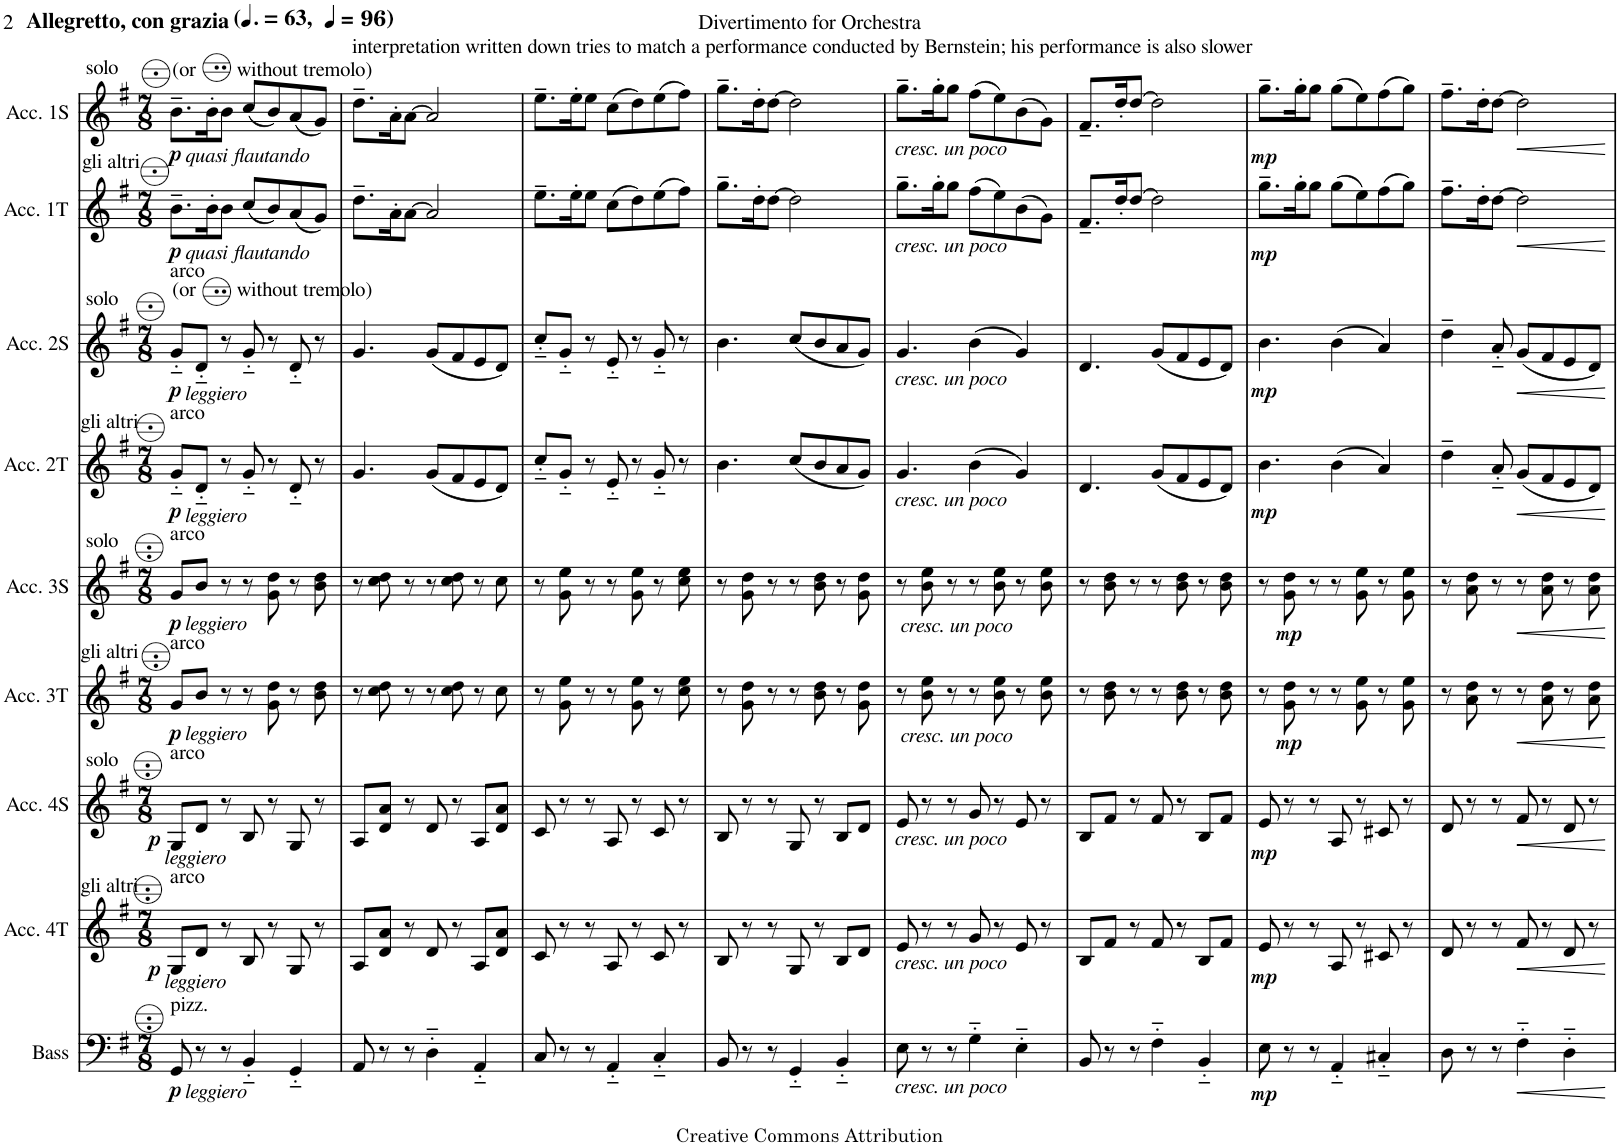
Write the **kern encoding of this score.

**kern	**dynam	**kern	**dynam	**kern	**dynam	**kern	**dynam	**kern	**dynam	**kern	**dynam	**kern	**dynam	**kern	**dynam	**kern	**dynam
*part9	*part9	*part8	*part8	*part7	*part7	*part6	*part6	*part5	*part5	*part4	*part4	*part3	*part3	*part2	*part2	*part1	*part1
*staff9	*staff9	*staff8	*staff8	*staff7	*staff7	*staff6	*staff6	*staff5	*staff5	*staff4	*staff4	*staff3	*staff3	*staff2	*staff2	*staff1	*staff1
*I"Bass	*	*I"Acc. 4T	*	*I"Acc. 4S	*	*I"Acc. 3T	*	*I"Acc. 3S	*	*I"Acc. 2T	*	*I"Acc. 2S	*	*I"Acc. 1T	*	*I"Acc. 1S	*
*I'B	*	*	*	*	*	*	*	*	*	*	*	*	*	*I'1T	*	*	*
*clefF4	*	*clefG2	*	*clefG2	*	*clefG2	*	*clefG2	*	*clefG2	*	*clefG2	*	*clefG2	*	*clefG2	*
*Trd7c12	*	*Trd7c12	*	*Trd7c12	*	*Trd7c12	*	*Trd7c12	*	*	*	*	*	*	*	*	*
*k[f#]	*	*k[f#]	*	*k[f#]	*	*k[f#]	*	*k[f#]	*	*k[f#]	*	*k[f#]	*	*k[f#]	*	*k[f#]	*
*M7/8	*	*M7/8	*	*M7/8	*	*M7/8	*	*M7/8	*	*M7/8	*	*M7/8	*	*M7/8	*	*M7/8	*
*MM96	*	*MM96	*	*MM96	*	*MM96	*	*MM96	*	*MM96	*	*MM96	*	*MM96	*	*MM95	*
=1	=1	=1	=1	=1	=1	=1	=1	=1	=1	=1	=1	=1	=1	=1	=1	=1	=1
!	!	!	!	!	!	!	!	!	!	!	!	!	!	!	!	!LO:TX:a:B:t=Allegretto, con grazia	!
!	!	!	!	!	!	!	!	!	!	!	!	!	!	!	!	!LO:TX:a:B:t=(	!
!	!	!	!	!	!	!	!	!	!	!	!	!	!	!	!	!LO:TX:a:B:t=,	!
!	!	!	!	!	!	!	!	!	!	!	!	!	!	!	!	!LO:TX:a:t=(or        without tremolo)	!
!	!	!	!	!	!	!	!	!	!	!	!	!	!	!	!	!LO:TX:a:t=solo	!
!	!	!	!	!	!	!	!	!	!	!	!	!	!	!	!	!LO:TX:a:t=interpretation written down tries to match a performance conducted by Bernstein; his performance is also slower	!
!	!	!	!	!	!	!	!	!	!	!	!	!	!	!	!	!LO:TX:b:i:t=quasi flautando	!
!	!	!	!	!	!	!	!	!	!	!	!	!	!	!LO:TX:a:t=gli altri	!	!	!
!	!	!	!	!	!	!	!	!	!	!	!	!	!	!LO:TX:b:i:t=quasi flautando	!	!	!
!	!	!	!	!	!	!	!	!	!	!	!	!LO:TX:a:t=solo	!	!	!	!	!
!	!	!	!	!	!	!	!	!	!	!	!	!LO:TX:a:t=(or        without tremolo)	!	!	!	!	!
!	!	!	!	!	!	!	!	!	!	!	!	!LO:TX:a:t=arco	!	!	!	!	!
!	!	!	!	!	!	!	!	!	!	!	!	!LO:TX:b:i:t=leggiero	!	!	!	!	!
!	!	!	!	!	!	!	!	!	!	!LO:TX:a:t=gli altri	!	!	!	!	!	!	!
!	!	!	!	!	!	!	!	!	!	!LO:TX:a:t=arco	!	!	!	!	!	!	!
!	!	!	!	!	!	!	!	!	!	!LO:TX:b:i:t=leggiero	!	!	!	!	!	!	!
!	!	!	!	!	!	!	!	!LO:TX:a:t=solo	!	!	!	!	!	!	!	!	!
!	!	!	!	!	!	!	!	!LO:TX:a:t=arco	!	!	!	!	!	!	!	!	!
!	!	!	!	!	!	!	!	!LO:TX:b:i:t=leggiero	!	!	!	!	!	!	!	!	!
!	!	!	!	!	!	!LO:TX:a:t=gli altri	!	!	!	!	!	!	!	!	!	!	!
!	!	!	!	!	!	!LO:TX:a:t=arco	!	!	!	!	!	!	!	!	!	!	!
!	!	!	!	!	!	!LO:TX:b:i:t=leggiero	!	!	!	!	!	!	!	!	!	!	!
!	!	!	!	!LO:TX:a:t=solo	!	!	!	!	!	!	!	!	!	!	!	!	!
!	!	!	!	!LO:TX:a:t=arco	!	!	!	!	!	!	!	!	!	!	!	!	!
!	!	!	!	!LO:TX:b:i:t=leggiero	!	!	!	!	!	!	!	!	!	!	!	!	!
!	!	!LO:TX:a:t=gli altri	!	!	!	!	!	!	!	!	!	!	!	!	!	!	!
!	!	!LO:TX:a:t=arco	!	!	!	!	!	!	!	!	!	!	!	!	!	!	!
!	!	!LO:TX:b:i:t=leggiero	!	!	!	!	!	!	!	!	!	!	!	!	!	!	!
!LO:TX:a:t=pizz.	!	!	!	!	!	!	!	!	!	!	!	!	!	!	!	!	!
!LO:TX:b:i:t=leggiero	!	!	!	!	!	!	!	!	!	!	!	!	!	!	!	!	!
!	!LO:DY:b	!	!LO:DY:b	!	!LO:DY:b	!	!LO:DY:b	!	!LO:DY:b	!	!LO:DY:b	!	!LO:DY:b	!	!LO:DY:b	!	!LO:DY:b
8GG/	p	8G/L	p	8G/L	p	8g/L	p	8g/L	p	8g'~/L	p	8g'~/L	p	8.b~\L	p	8.b~\L	p
8r	.	8d/J	.	8d/J	.	8b/J	.	8b/J	.	8d'~/J	.	8d'~/J	.	.	.	.	.
.	.	.	.	.	.	.	.	.	.	.	.	.	.	16b'\K	.	16b'\K	.
8r	.	8r	.	8r	.	8r	.	8r	.	8r	.	8r	.	8b\J	.	8b\J	.
4BB'~/	.	8B/	.	8B/	.	8r	.	8r	.	8g'~/	.	8g'~/	.	(8cc/L	.	(8cc/L	.
.	.	8r	.	8r	.	8g\ 8dd\	.	8g\ 8dd\	.	8r	.	8r	.	8b/)	.	8b/)	.
4GG'~/	.	8G/	.	8G/	.	8r	.	8r	.	8d'~/	.	8d'~/	.	(8a/	.	(8a/	.
.	.	8r	.	8r	.	8b\ 8dd\	.	8b\ 8dd\	.	8r	.	8r	.	8g/J)	.	8g/J)	.
=2	=2	=2	=2	=2	=2	=2	=2	=2	=2	=2	=2	=2	=2	=2	=2	=2	=2
8AA/	.	8A/L	.	8A/L	.	8r	.	8r	.	4.g/	.	4.g/	.	8.dd~\L	.	8.dd~\L	.
8r	.	8d/ 8a/J	.	8d/ 8a/J	.	8cc\ 8dd\	.	8cc\ 8dd\	.	.	.	.	.	.	.	.	.
.	.	.	.	.	.	.	.	.	.	.	.	.	.	16a'\K	.	16a'\K	.
8r	.	8r	.	8r	.	8r	.	8r	.	.	.	.	.	[8a\J	.	[8a\J	.
4D'~\	.	8d/	.	8d/	.	8r	.	8r	.	(8g/L	.	(8g/L	.	2a/]	.	2a/]	.
.	.	8r	.	8r	.	8cc\ 8dd\	.	8cc\ 8dd\	.	8f#/	.	8f#/	.	.	.	.	.
4AA'~/	.	8A/L	.	8A/L	.	8r	.	8r	.	8e/	.	8e/	.	.	.	.	.
.	.	8d/ 8a/J	.	8d/ 8a/J	.	8cc\	.	8cc\	.	8d/J)	.	8d/J)	.	.	.	.	.
=3	=3	=3	=3	=3	=3	=3	=3	=3	=3	=3	=3	=3	=3	=3	=3	=3	=3
8C/	.	8c/	.	8c/	.	8r	.	8r	.	8cc'~/L	.	8cc'~/L	.	8.ee~\L	.	8.ee~\L	.
8r	.	8r	.	8r	.	8g\ 8ee\	.	8g\ 8ee\	.	8g'~/J	.	8g'~/J	.	.	.	.	.
.	.	.	.	.	.	.	.	.	.	.	.	.	.	16ee'\K	.	16ee'\K	.
8r	.	8r	.	8r	.	8r	.	8r	.	8r	.	8r	.	8ee\J	.	8ee\J	.
4AA'~/	.	8A/	.	8A/	.	8r	.	8r	.	8e'~/	.	8e'~/	.	(8cc\L	.	(8cc\L	.
.	.	8r	.	8r	.	8g\ 8ee\	.	8g\ 8ee\	.	8r	.	8r	.	8dd\)	.	8dd\)	.
4C'~/	.	8c/	.	8c/	.	8r	.	8r	.	8g'~/	.	8g'~/	.	(8ee\	.	(8ee\	.
.	.	8r	.	8r	.	8cc\ 8ee\	.	8cc\ 8ee\	.	8r	.	8r	.	8ff#\J)	.	8ff#\J)	.
=4	=4	=4	=4	=4	=4	=4	=4	=4	=4	=4	=4	=4	=4	=4	=4	=4	=4
8BB/	.	8B/	.	8B/	.	8r	.	8r	.	4.b\	.	4.b\	.	8.gg~\L	.	8.gg~\L	.
8r	.	8r	.	8r	.	8g\ 8dd\	.	8g\ 8dd\	.	.	.	.	.	.	.	.	.
.	.	.	.	.	.	.	.	.	.	.	.	.	.	16dd'\K	.	16dd'\K	.
8r	.	8r	.	8r	.	8r	.	8r	.	.	.	.	.	[8dd\J	.	[8dd\J	.
4GG'~/	.	8G/	.	8G/	.	8r	.	8r	.	(<8cc/L	.	(<8cc/L	.	2dd\]	.	2dd\]	.
.	.	8r	.	8r	.	8b\ 8dd\	.	8b\ 8dd\	.	8b/	.	8b/	.	.	.	.	.
4BB'~/	.	8B/L	.	8B/L	.	8r	.	8r	.	8a/	.	8a/	.	.	.	.	.
.	.	8d/J	.	8d/J	.	8g\ 8dd\	.	8g\ 8dd\	.	8g/J)	.	8g/J)	.	.	.	.	.
=5	=5	=5	=5	=5	=5	=5	=5	=5	=5	=5	=5	=5	=5	=5	=5	=5	=5
!	!	!	!	!	!	!	!	!	!	!	!	!	!	!	!	!LO:TX:b:i:t=cresc. un poco	!
!	!	!	!	!	!	!	!	!	!	!	!	!	!	!LO:TX:b:i:t=cresc. un poco	!	!	!
!	!	!	!	!	!	!	!	!	!	!	!	!LO:TX:b:i:t=cresc. un poco	!	!	!	!	!
!	!	!	!	!	!	!	!	!	!	!LO:TX:b:i:t=cresc. un poco	!	!	!	!	!	!	!
!	!	!	!	!LO:TX:b:i:t=cresc. un poco	!	!	!	!	!	!	!	!	!	!	!	!	!
!	!	!LO:TX:b:i:t=cresc. un poco	!	!	!	!	!	!	!	!	!	!	!	!	!	!	!
!LO:TX:b:i:t=cresc. un poco	!	!	!	!	!	!	!	!	!	!	!	!	!	!	!	!	!
8E\	.	8e/	.	8e/	.	8r	.	8r	.	4.g/	.	4.g/	.	8.gg~\L	.	8.gg~\L	.
!	!	!	!	!	!	!	!	!LO:TX:b:i:t=cresc. un poco	!	!	!	!	!	!	!	!	!
!	!	!	!	!	!	!LO:TX:b:i:t=cresc. un poco	!	!	!	!	!	!	!	!	!	!	!
8r	.	8r	.	8r	.	8b\ 8ee\	.	8b\ 8ee\	.	.	.	.	.	.	.	.	.
.	.	.	.	.	.	.	.	.	.	.	.	.	.	16gg'\K	.	16gg'\K	.
8r	.	8r	.	8r	.	8r	.	8r	.	.	.	.	.	8gg\J	.	8gg\J	.
4G'~\	.	8g/	.	8g/	.	8r	.	8r	.	(4b\	.	(4b\	.	(8ff#\L	.	(8ff#\L	.
.	.	8r	.	8r	.	8b\ 8ee\	.	8b\ 8ee\	.	.	.	.	.	8ee\)	.	8ee\)	.
4E'~\	.	8e/	.	8e/	.	8r	.	8r	.	4g/)	.	4g/)	.	(8b\	.	(8b\	.
.	.	8r	.	8r	.	8b\ 8ee\	.	8b\ 8ee\	.	.	.	.	.	8g\J)	.	8g\J)	.
=6	=6	=6	=6	=6	=6	=6	=6	=6	=6	=6	=6	=6	=6	=6	=6	=6	=6
8BB/	.	8B/L	.	8B/L	.	8r	.	8r	.	4.d/	.	4.d/	.	8.f#~/L	.	8.f#~/L	.
8r	.	8f#/J	.	8f#/J	.	8b\ 8dd\	.	8b\ 8dd\	.	.	.	.	.	.	.	.	.
.	.	.	.	.	.	.	.	.	.	.	.	.	.	16dd'/K	.	16dd'/K	.
8r	.	8r	.	8r	.	8r	.	8r	.	.	.	.	.	[8dd/J	.	[8dd/J	.
4F#'~\	.	8f#/	.	8f#/	.	8r	.	8r	.	(8g/L	.	(8g/L	.	2dd\]	.	2dd\]	.
.	.	8r	.	8r	.	8b\ 8dd\	.	8b\ 8dd\	.	8f#/	.	8f#/	.	.	.	.	.
4BB'~/	.	8B/L	.	8B/L	.	8r	.	8r	.	8e/	.	8e/	.	.	.	.	.
.	.	8f#/J	.	8f#/J	.	8b\ 8dd\	.	8b\ 8dd\	.	8d/J)	.	8d/J)	.	.	.	.	.
=7	=7	=7	=7	=7	=7	=7	=7	=7	=7	=7	=7	=7	=7	=7	=7	=7	=7
!	!LO:DY:b	!	!LO:DY:b	!	!LO:DY:b	!	!	!	!	!	!LO:DY:b	!	!LO:DY:b	!	!LO:DY:b	!	!LO:DY:b
8E\	mp	8e/	mp	8e/	mp	8r	.	8r	.	4.b\	mp	4.b\	mp	8.gg~\L	mp	8.gg~\L	mp
!	!	!	!	!	!	!	!LO:DY:b	!	!LO:DY:b	!	!	!	!	!	!	!	!
8r	.	8r	.	8r	.	8g\ 8dd\	mp	8g\ 8dd\	mp	.	.	.	.	.	.	.	.
.	.	.	.	.	.	.	.	.	.	.	.	.	.	16gg'\K	.	16gg'\K	.
8r	.	8r	.	8r	.	8r	.	8r	.	.	.	.	.	8gg\J	.	8gg\J	.
4AA'~/	.	8A/	.	8A/	.	8r	.	8r	.	(4b\	.	(4b\	.	(8gg\L	.	(8gg\L	.
.	.	8r	.	8r	.	8g\ 8ee\	.	8g\ 8ee\	.	.	.	.	.	8ee\)	.	8ee\)	.
4C#X'~/	.	8c#X/	.	8c#X/	.	8r	.	8r	.	4a/)	.	4a/)	.	(8ff#\	.	(8ff#\	.
.	.	8r	.	8r	.	8g\ 8ee\	.	8g\ 8ee\	.	.	.	.	.	8gg\J)	.	8gg\J)	.
=8	=8	=8	=8	=8	=8	=8	=8	=8	=8	=8	=8	=8	=8	=8	=8	=8	=8
8D\	.	8d/	.	8d/	.	8r	.	8r	.	4dd~\	.	4dd~\	.	8.ff#~\L	.	8.ff#~\L	.
8r	.	8r	.	8r	.	8a\ 8dd\	.	8a\ 8dd\	.	.	.	.	.	.	.	.	.
.	.	.	.	.	.	.	.	.	.	.	.	.	.	16dd'\K	.	16dd'\K	.
8r	.	8r	.	8r	.	8r	.	8r	.	8a'~/	.	8a'~/	.	[8dd\J	.	[8dd\J	.
!	!LO:HP:b	!	!LO:HP:b	!	!LO:HP:b	!	!LO:HP:b	!	!LO:HP:b	!	!LO:HP:b	!	!LO:HP:b	!	!LO:HP:b	!	!LO:HP:b
4F#'~\	<	8f#/	<	8f#/	<	8r	<	8r	<	(8g/L	<	(8g/L	<	2dd\]	<	2dd\]	<
.	.	8r	.	8r	.	8a\ 8dd\	.	8a\ 8dd\	.	8f#/	.	8f#/	.	.	.	.	.
4D'~\	.	8d/	.	8d/	.	8r	.	8r	.	8e/	.	8e/	.	.	.	.	.
.	.	8r	.	8r	.	8a\ 8dd\	.	8a\ 8dd\	.	8d/J)	.	8d/J)	.	.	.	.	.
.	[	.	[	.	[	.	[	.	[	.	[	.	[	.	[	.	[
=	=	=	=	=	=	=	=	=	=	=	=	=	=	=	=	=	=
*-	*-	*-	*-	*-	*-	*-	*-	*-	*-	*-	*-	*-	*-	*-	*-	*-	*-
